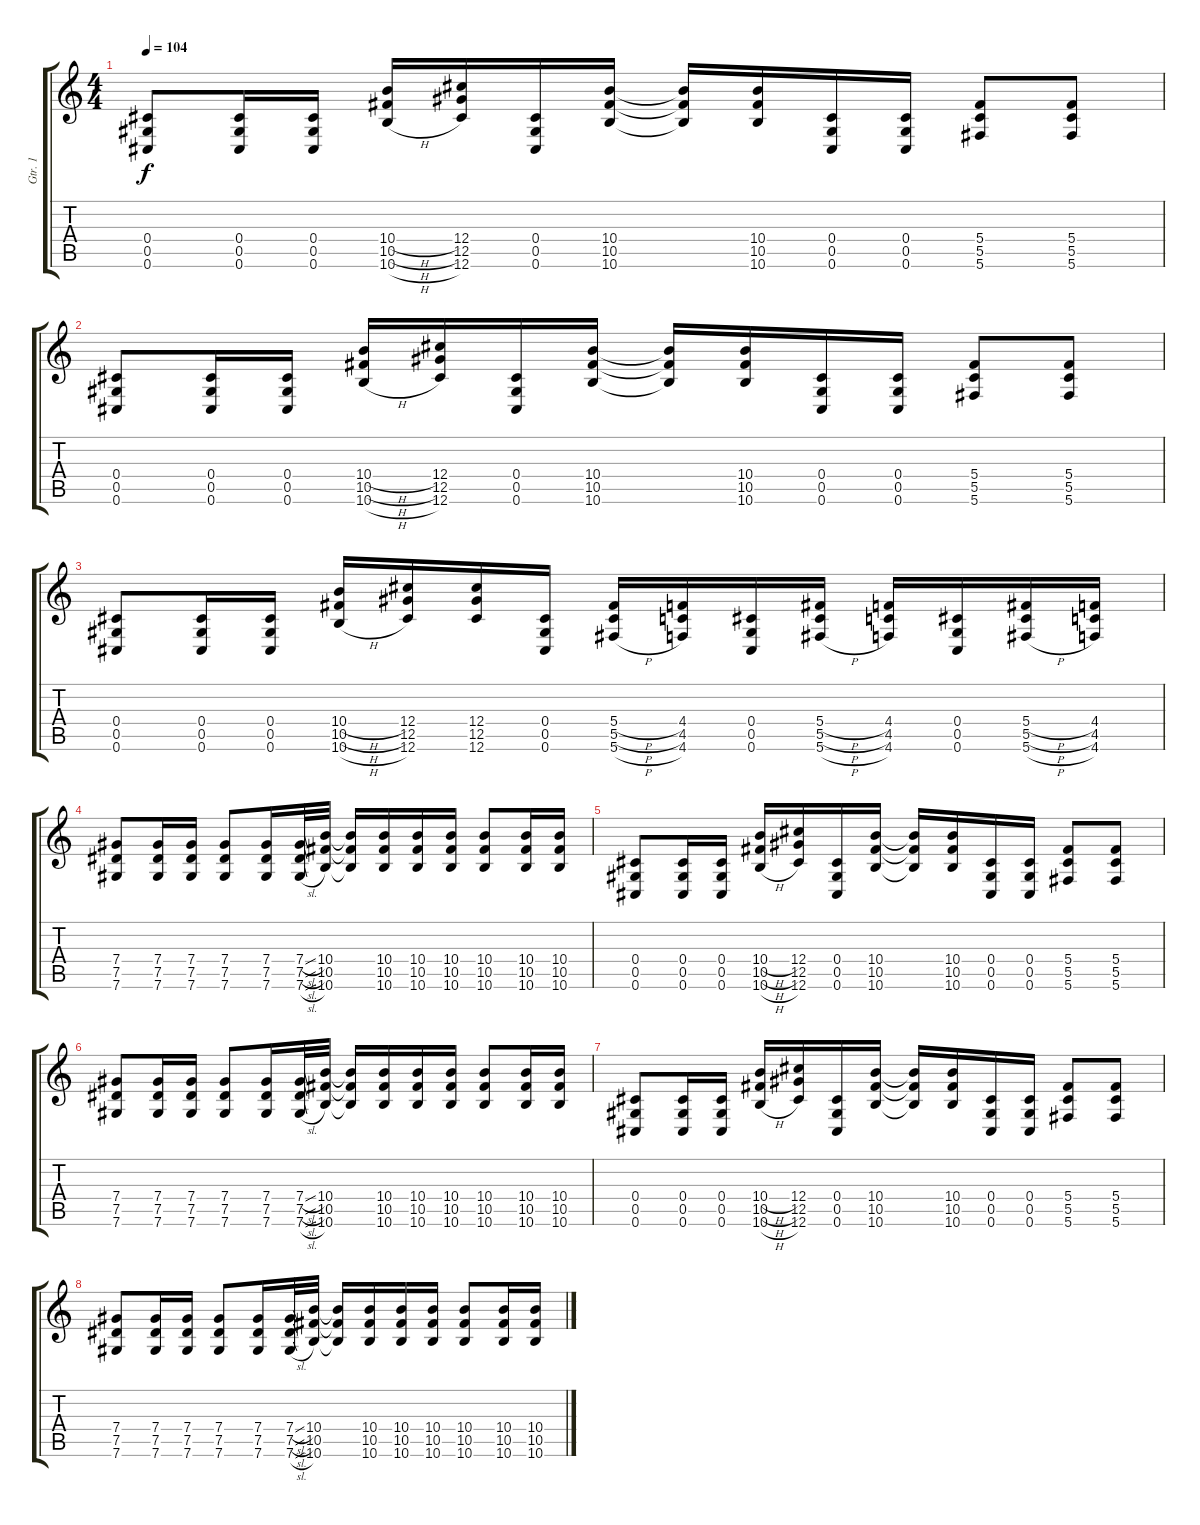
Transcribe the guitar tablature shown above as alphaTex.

\track ("Gtr. 1" "Gtr. 1") {instrument overdrivenguitar}
\staff {score tabs}
\tuning (Eb4 Bb3 Gb3 Db3 Ab2 Db2) {hide}
\ts (4 4)
\tempo 104
\clef g2
\ks c
(0.4 0.5 0.6).8{dy f} (0.4 0.5 0.6).16 (0.4 0.5 0.6).16 (10.4{h} 10.5{h} 10.6{h}).16 (12.4 12.5 12.6).16 (0.4 0.5 0.6).16 (10.4 10.5 10.6).16 (10.4{t} 10.5{t} 10.6{t}).16 (10.4 10.5 10.6).16 (0.4 0.5 0.6).16 (0.4 0.5 0.6).16 (5.4 5.5 5.6).8 (5.4 5.5 5.6).8 |
(0.4 0.5 0.6).8 (0.4 0.5 0.6).16 (0.4 0.5 0.6).16 (10.4{h} 10.5{h} 10.6{h}).16 (12.4 12.5 12.6).16 (0.4 0.5 0.6).16 (10.4 10.5 10.6).16 (10.4{t} 10.5{t} 10.6{t}).16 (10.4 10.5 10.6).16 (0.4 0.5 0.6).16 (0.4 0.5 0.6).16 (5.4 5.5 5.6).8 (5.4 5.5 5.6).8 |
(0.4 0.5 0.6).8 (0.4 0.5 0.6).16 (0.4 0.5 0.6).16 (10.4{h} 10.5{h} 10.6{h}).16 (12.4 12.5 12.6).16 (12.4 12.5 12.6).16 (0.4 0.5 0.6).16 (5.4{h} 5.5{h} 5.6{h}).16 (4.4 4.5 4.6).16 (0.4 0.5 0.6).16 (5.4{h} 5.5{h} 5.6{h}).16 (4.4 4.5 4.6).16 (0.4 0.5 0.6).16 (5.4{h} 5.5{h} 5.6{h}).16 (4.4 4.5 4.6).16 |
(7.4 7.5 7.6).8 (7.4 7.5 7.6).16 (7.4 7.5 7.6).16 (7.4 7.5 7.6).8 (7.4 7.5 7.6).16 (7.4{sl} 7.5{sl} 7.6{sl}).32 (10.4 10.5 10.6).32 (10.4{t} 10.5{t} 10.6{t}).16 (10.4 10.5 10.6).16 (10.4 10.5 10.6).16 (10.4 10.5 10.6).16 (10.4 10.5 10.6).8 (10.4 10.5 10.6).16 (10.4 10.5 10.6).16 |
(0.4 0.5 0.6).8 (0.4 0.5 0.6).16 (0.4 0.5 0.6).16 (10.4{h} 10.5{h} 10.6{h}).16 (12.4 12.5 12.6).16 (0.4 0.5 0.6).16 (10.4 10.5 10.6).16 (10.4{t} 10.5{t} 10.6{t}).16 (10.4 10.5 10.6).16 (0.4 0.5 0.6).16 (0.4 0.5 0.6).16 (5.4 5.5 5.6).8 (5.4 5.5 5.6).8 |
(7.4 7.5 7.6).8 (7.4 7.5 7.6).16 (7.4 7.5 7.6).16 (7.4 7.5 7.6).8 (7.4 7.5 7.6).16 (7.4{sl} 7.5{sl} 7.6{sl}).32 (10.4 10.5 10.6).32 (10.4{t} 10.5{t} 10.6{t}).16 (10.4 10.5 10.6).16 (10.4 10.5 10.6).16 (10.4 10.5 10.6).16 (10.4 10.5 10.6).8 (10.4 10.5 10.6).16 (10.4 10.5 10.6).16 |
(0.4 0.5 0.6).8 (0.4 0.5 0.6).16 (0.4 0.5 0.6).16 (10.4{h} 10.5{h} 10.6{h}).16 (12.4 12.5 12.6).16 (0.4 0.5 0.6).16 (10.4 10.5 10.6).16 (10.4{t} 10.5{t} 10.6{t}).16 (10.4 10.5 10.6).16 (0.4 0.5 0.6).16 (0.4 0.5 0.6).16 (5.4 5.5 5.6).8 (5.4 5.5 5.6).8 |
(7.4 7.5 7.6).8 (7.4 7.5 7.6).16 (7.4 7.5 7.6).16 (7.4 7.5 7.6).8 (7.4 7.5 7.6).16 (7.4{sl} 7.5{sl} 7.6{sl}).32 (10.4 10.5 10.6).32 (10.4{t} 10.5{t} 10.6{t}).16 (10.4 10.5 10.6).16 (10.4 10.5 10.6).16 (10.4 10.5 10.6).16 (10.4 10.5 10.6).8 (10.4 10.5 10.6).16 (10.4 10.5 10.6).16
